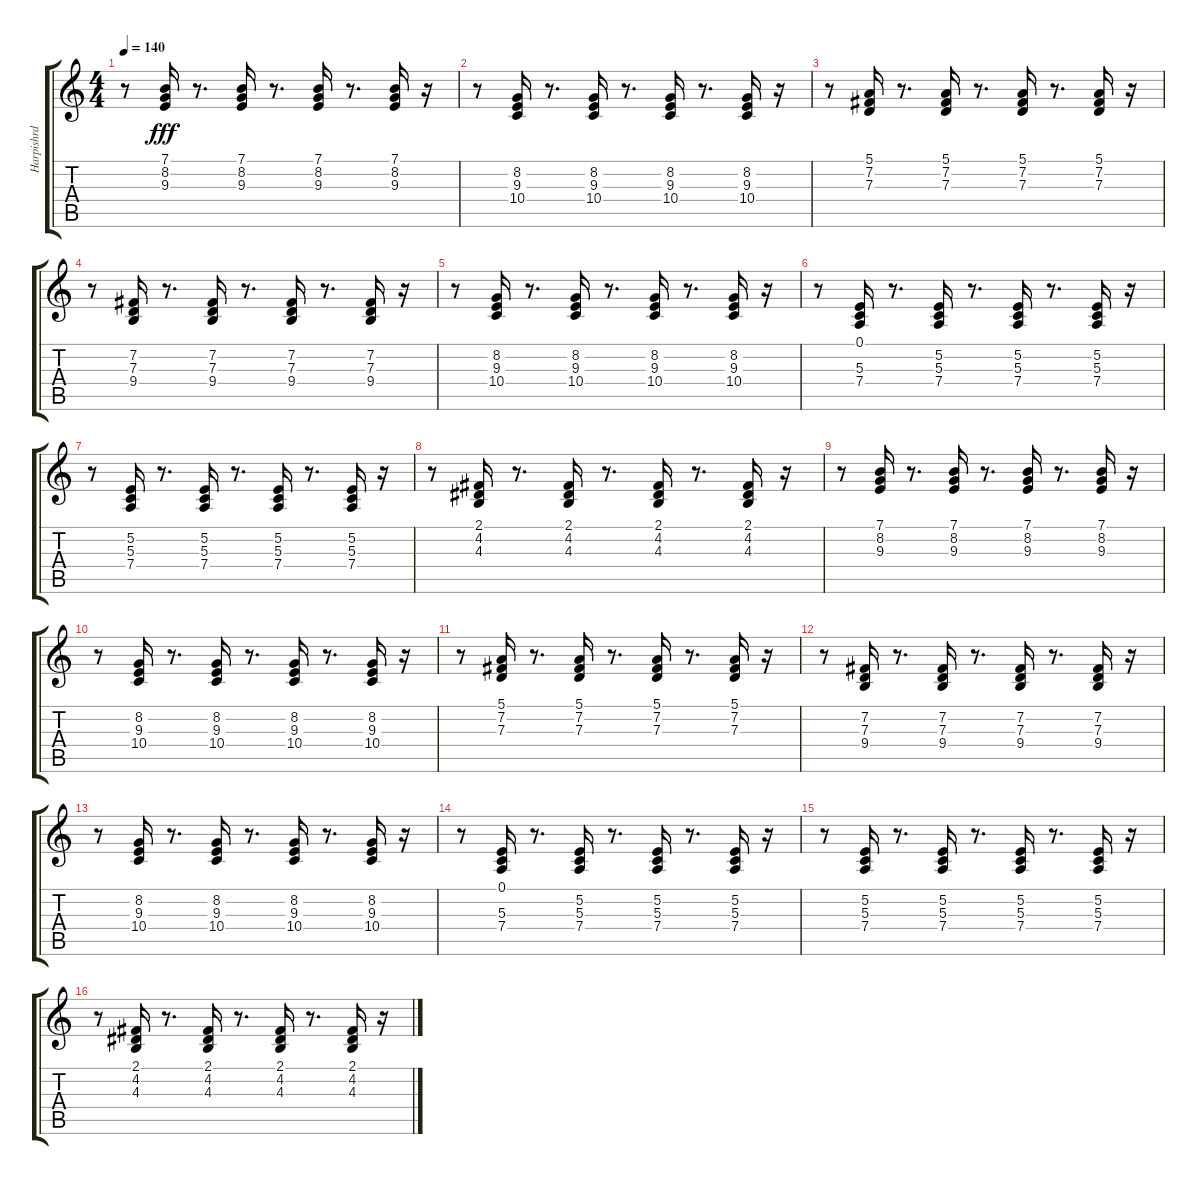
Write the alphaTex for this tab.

\track ("Harpishrd" "Harpishrd") {instrument harpsichord}
\staff {score tabs}
\tuning (E4 B3 G3 D3 A2 E2) {hide}
\ts (4 4)
\tempo 140
\clef g2
\ks c
r.8{dy fff} (7.1 8.2 9.3).16 r.8{d} (7.1 8.2 9.3).16 r.8{d} (7.1 8.2 9.3).16 r.8{d} (7.1 8.2 9.3).16 r.16 |
r.8 (8.2 9.3 10.4).16 r.8{d} (8.2 9.3 10.4).16 r.8{d} (8.2 9.3 10.4).16 r.8{d} (8.2 9.3 10.4).16 r.16 |
r.8 (5.1 7.2 7.3).16 r.8{d} (5.1 7.2 7.3).16 r.8{d} (5.1 7.2 7.3).16 r.8{d} (5.1 7.2 7.3).16 r.16 |
r.8 (7.2 7.3 9.4).16 r.8{d} (7.2 7.3 9.4).16 r.8{d} (7.2 7.3 9.4).16 r.8{d} (7.2 7.3 9.4).16 r.16 |
r.8 (8.2 9.3 10.4).16 r.8{d} (8.2 9.3 10.4).16 r.8{d} (8.2 9.3 10.4).16 r.8{d} (8.2 9.3 10.4).16 r.16 |
r.8 (0.1 5.3 7.4).16 r.8{d} (5.2 5.3 7.4).16 r.8{d} (5.2 5.3 7.4).16 r.8{d} (5.2 5.3 7.4).16 r.16 |
r.8 (5.2 5.3 7.4).16 r.8{d} (5.2 5.3 7.4).16 r.8{d} (5.2 5.3 7.4).16 r.8{d} (5.2 5.3 7.4).16 r.16 |
r.8 (2.1 4.2 4.3).16 r.8{d} (2.1 4.2 4.3).16 r.8{d} (2.1 4.2 4.3).16 r.8{d} (2.1 4.2 4.3).16 r.16 |
r.8 (7.1 8.2 9.3).16 r.8{d} (7.1 8.2 9.3).16 r.8{d} (7.1 8.2 9.3).16 r.8{d} (7.1 8.2 9.3).16 r.16 |
r.8 (8.2 9.3 10.4).16 r.8{d} (8.2 9.3 10.4).16 r.8{d} (8.2 9.3 10.4).16 r.8{d} (8.2 9.3 10.4).16 r.16 |
r.8 (5.1 7.2 7.3).16 r.8{d} (5.1 7.2 7.3).16 r.8{d} (5.1 7.2 7.3).16 r.8{d} (5.1 7.2 7.3).16 r.16 |
r.8 (7.2 7.3 9.4).16 r.8{d} (7.2 7.3 9.4).16 r.8{d} (7.2 7.3 9.4).16 r.8{d} (7.2 7.3 9.4).16 r.16 |
r.8 (8.2 9.3 10.4).16 r.8{d} (8.2 9.3 10.4).16 r.8{d} (8.2 9.3 10.4).16 r.8{d} (8.2 9.3 10.4).16 r.16 |
r.8 (0.1 5.3 7.4).16 r.8{d} (5.2 5.3 7.4).16 r.8{d} (5.2 5.3 7.4).16 r.8{d} (5.2 5.3 7.4).16 r.16 |
r.8 (5.2 5.3 7.4).16 r.8{d} (5.2 5.3 7.4).16 r.8{d} (5.2 5.3 7.4).16 r.8{d} (5.2 5.3 7.4).16 r.16 |
r.8 (2.1 4.2 4.3).16 r.8{d} (2.1 4.2 4.3).16 r.8{d} (2.1 4.2 4.3).16 r.8{d} (2.1 4.2 4.3).16 r.16
